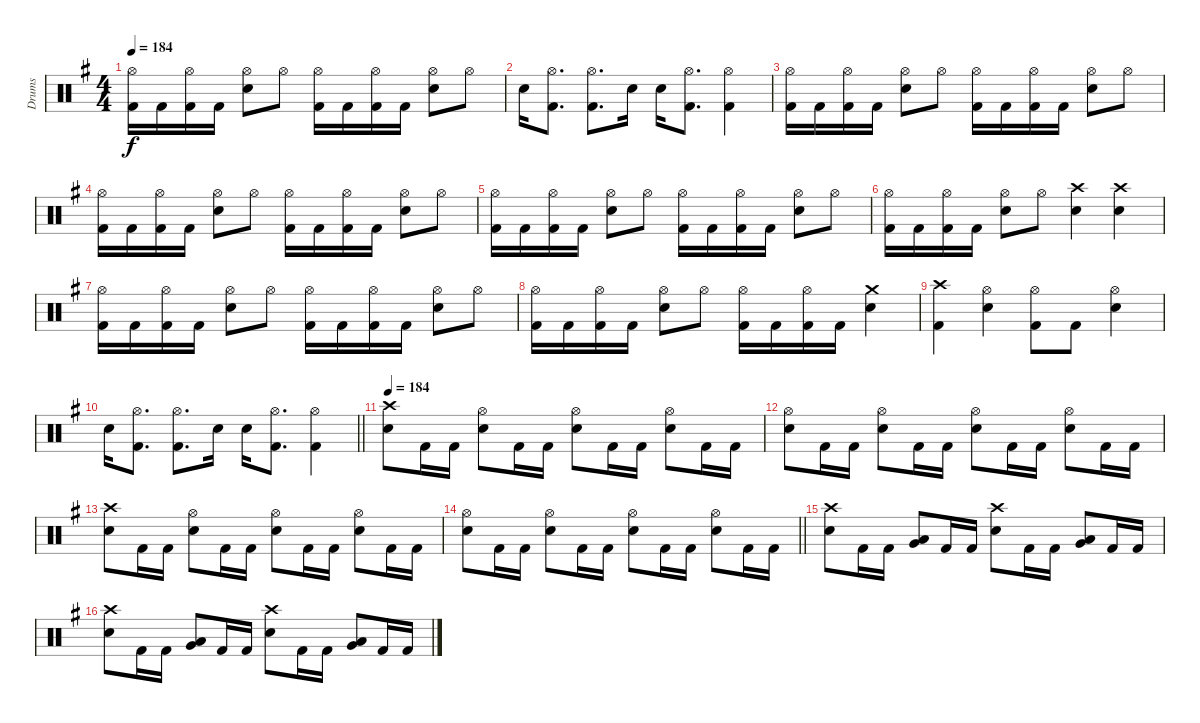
\track ("Drums" "Drums") {instrument percussion}
\staff {score}
\articulation defaults
\ts (4 4)
\tempo 184
\clef neutral
\ks eminor
("Hi-Hat (open)" "Kick (hit) 2").16{dy f} "Kick (hit) 2".16 ("Hi-Hat (open)" "Kick (hit) 2").16 "Kick (hit) 2".16 ("Hi-Hat (open)" "Snare (hit) 2").8 "Hi-Hat (open)".8 ("Hi-Hat (open)" "Kick (hit) 2").16 "Kick (hit) 2".16 ("Hi-Hat (open)" "Kick (hit) 2").16 "Kick (hit) 2".16 ("Hi-Hat (open)" "Snare (hit) 2").8 "Hi-Hat (open)".8 |
"Snare (hit) 2".16 ("Hi-Hat (open)" "Kick (hit) 2").8{d} ("Hi-Hat (open)" "Kick (hit) 2").8{d} "Snare (hit) 2".16 "Snare (hit) 2".16 ("Hi-Hat (open)" "Kick (hit) 2").8{d} ("Hi-Hat (open)" "Kick (hit) 2").4 |
("Hi-Hat (open)" "Kick (hit) 2").16 "Kick (hit) 2".16 ("Hi-Hat (open)" "Kick (hit) 2").16 "Kick (hit) 2".16 ("Hi-Hat (open)" "Snare (hit) 2").8 "Hi-Hat (open)".8 ("Hi-Hat (open)" "Kick (hit) 2").16 "Kick (hit) 2".16 ("Hi-Hat (open)" "Kick (hit) 2").16 "Kick (hit) 2".16 ("Hi-Hat (open)" "Snare (hit) 2").8 "Hi-Hat (open)".8 |
("Hi-Hat (open)" "Kick (hit) 2").16 "Kick (hit) 2".16 ("Hi-Hat (open)" "Kick (hit) 2").16 "Kick (hit) 2".16 ("Hi-Hat (open)" "Snare (hit) 2").8 "Hi-Hat (open)".8 ("Hi-Hat (open)" "Kick (hit) 2").16 "Kick (hit) 2".16 ("Hi-Hat (open)" "Kick (hit) 2").16 "Kick (hit) 2".16 ("Hi-Hat (open)" "Snare (hit) 2").8 "Hi-Hat (open)".8 |
("Hi-Hat (open)" "Kick (hit) 2").16 "Kick (hit) 2".16 ("Hi-Hat (open)" "Kick (hit) 2").16 "Kick (hit) 2".16 ("Hi-Hat (open)" "Snare (hit) 2").8 "Hi-Hat (open)".8 ("Hi-Hat (open)" "Kick (hit) 2").16 "Kick (hit) 2".16 ("Hi-Hat (open)" "Kick (hit) 2").16 "Kick (hit) 2".16 ("Hi-Hat (open)" "Snare (hit) 2").8 "Hi-Hat (open)".8 |
("Hi-Hat (open)" "Kick (hit) 2").16 "Kick (hit) 2".16 ("Hi-Hat (open)" "Kick (hit) 2").16 "Kick (hit) 2".16 ("Hi-Hat (open)" "Snare (hit) 2").8 "Hi-Hat (open)".8 ("Crash high (hit)" "Snare (hit) 2").4 ("Crash high (hit)" "Snare (hit) 2").4 |
("Hi-Hat (open)" "Kick (hit) 2").16 "Kick (hit) 2".16 ("Hi-Hat (open)" "Kick (hit) 2").16 "Kick (hit) 2".16 ("Hi-Hat (open)" "Snare (hit) 2").8 "Hi-Hat (open)".8 ("Hi-Hat (open)" "Kick (hit) 2").16 "Kick (hit) 2".16 ("Hi-Hat (open)" "Kick (hit) 2").16 "Kick (hit) 2".16 ("Hi-Hat (open)" "Snare (hit) 2").8 "Hi-Hat (open)".8 |
("Hi-Hat (open)" "Kick (hit) 2").16 "Kick (hit) 2".16 ("Hi-Hat (open)" "Kick (hit) 2").16 "Kick (hit) 2".16 ("Hi-Hat (open)" "Snare (hit) 2").8 "Hi-Hat (open)".8 ("Hi-Hat (open)" "Kick (hit) 2").16 "Kick (hit) 2".16 ("Hi-Hat (open)" "Kick (hit) 2").16 "Kick (hit) 2".16 ("Crash medium (hit)" "Snare (hit) 2").4 |
("Crash high (hit)" "Kick (hit) 2").4 ("Hi-Hat (open)" "Snare (hit) 2").4 ("Hi-Hat (open)" "Kick (hit) 2").8 "Kick (hit) 2".8 ("Hi-Hat (open)" "Snare (hit) 2").4 |
\barLineRight lightlight "Snare (hit) 2".16
("Hi-Hat (open)" "Kick (hit) 2").8{d} ("Hi-Hat (open)" "Kick (hit) 2").8{d} "Snare (hit) 2".16 "Snare (hit) 2".16 ("Hi-Hat (open)" "Kick (hit) 2").8{d} ("Hi-Hat (open)" "Kick (hit) 2").4 |
\tempo 184
("Crash high (hit)" "Snare (hit) 2").8 "Kick (hit) 2".16 "Kick (hit) 2".16 ("Hi-Hat (open)" "Snare (hit) 2").8 "Kick (hit) 2".16 "Kick (hit) 2".16 ("Hi-Hat (open)" "Snare (hit) 2").8 "Kick (hit) 2".16 "Kick (hit) 2".16 ("Hi-Hat (open)" "Snare (hit) 2").8 "Kick (hit) 2".16 "Kick (hit) 2".16 |
("Hi-Hat (open)" "Snare (hit) 2").8 "Kick (hit) 2".16 "Kick (hit) 2".16 ("Hi-Hat (open)" "Snare (hit) 2").8 "Kick (hit) 2".16 "Kick (hit) 2".16 ("Hi-Hat (open)" "Snare (hit) 2").8 "Kick (hit) 2".16 "Kick (hit) 2".16 ("Hi-Hat (open)" "Snare (hit) 2").8 "Kick (hit) 2".16 "Kick (hit) 2".16 |
("Crash high (hit)" "Snare (hit) 2").8 "Kick (hit) 2".16 "Kick (hit) 2".16 ("Hi-Hat (open)" "Snare (hit) 2").8 "Kick (hit) 2".16 "Kick (hit) 2".16 ("Hi-Hat (open)" "Snare (hit) 2").8 "Kick (hit) 2".16 "Kick (hit) 2".16 ("Hi-Hat (open)" "Snare (hit) 2").8 "Kick (hit) 2".16 "Kick (hit) 2".16 |
\barLineRight lightlight
("Hi-Hat (open)" "Snare (hit) 2").8 "Kick (hit) 2".16 "Kick (hit) 2".16 ("Hi-Hat (open)" "Snare (hit) 2").8 "Kick (hit) 2".16 "Kick (hit) 2".16 ("Hi-Hat (open)" "Snare (hit) 2").8 "Kick (hit) 2".16 "Kick (hit) 2".16 ("Hi-Hat (open)" "Snare (hit) 2").8 "Kick (hit) 2".16 "Kick (hit) 2".16 |
("Crash high (hit)" "Snare (hit) 2").8 "Kick (hit) 2".16 "Kick (hit) 2".16 ("Low Tom (hit)" "Very Low Tom (hit)").8 "Kick (hit) 2".16 "Kick (hit) 2".16 ("Crash high (hit)" "Snare (hit) 2").8 "Kick (hit) 2".16 "Kick (hit) 2".16 ("Low Tom (hit)" "Very Low Tom (hit)").8 "Kick (hit) 2".16 "Kick (hit) 2".16 |
("Crash high (hit)" "Snare (hit) 2").8 "Kick (hit) 2".16 "Kick (hit) 2".16 ("Low Tom (hit)" "Very Low Tom (hit)").8 "Kick (hit) 2".16 "Kick (hit) 2".16 ("Crash high (hit)" "Snare (hit) 2").8 "Kick (hit) 2".16 "Kick (hit) 2".16 ("Low Tom (hit)" "Very Low Tom (hit)").8 "Kick (hit) 2".16 "Kick (hit) 2".16
